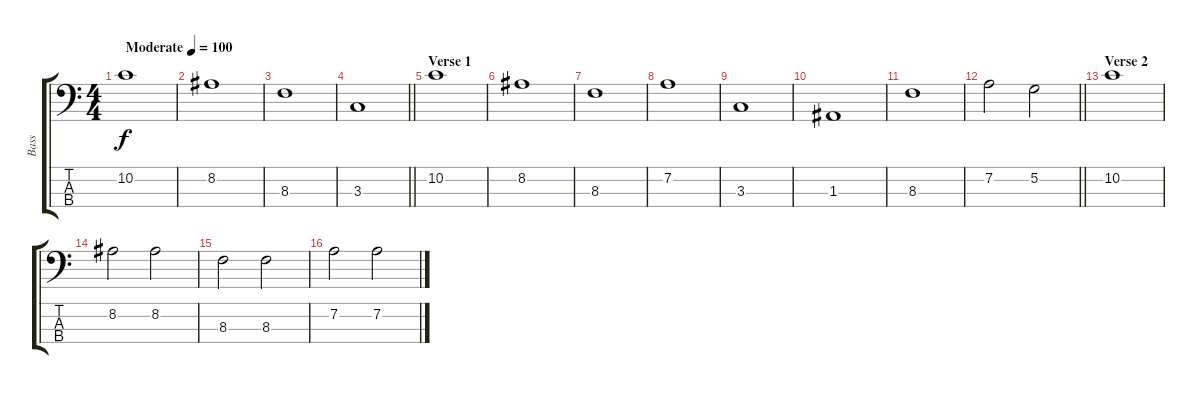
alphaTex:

\track ("Bass" "Bass") {instrument electricbassfinger}
\staff {score tabs}
\tuning (G2 D2 A1 E1) {hide}
\ts (4 4)
\tempo (100 "Moderate")
\clef f4
\ks c
10.2.1{dy f instrument electricbassfinger} |
8.2.1 |
8.3.1 |
\barLineRight lightlight
3.3.1 |
\section ("" "Verse 1")
10.2.1 |
8.2.1 |
8.3.1 |
7.2.1 |
3.3.1 |
1.3.1 |
8.3.1 |
\barLineRight lightlight
7.2.2 5.2.2 |
\section ("" "Verse 2")
10.2.1 |
8.2.2 8.2.2 |
8.3.2 8.3.2 |
7.2.2 7.2.2
